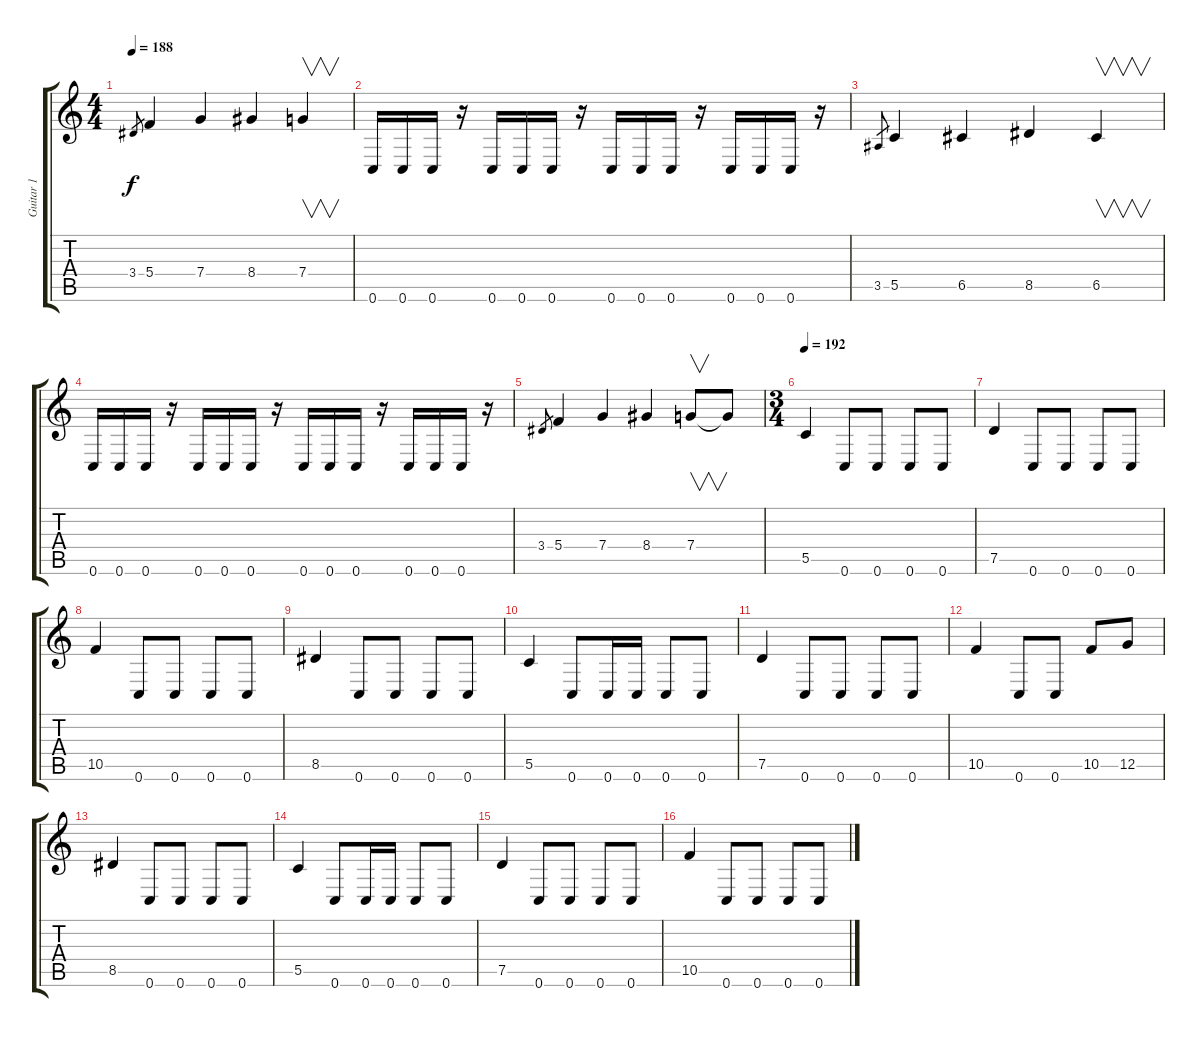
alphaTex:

\track ("Guitar 1" "Guitar 1") {instrument overdrivenguitar}
\staff {score tabs}
\tuning (D4 A3 F3 C3 G2 C2) {hide}
\ts (4 4)
\tempo 188
\clef g2
\ks c
3.4.8{gr dy f} 5.4.4 7.4.4 8.4.4 7.4.4{v} |
0.6.16 0.6.16 0.6.16 r.16 0.6.16 0.6.16 0.6.16 r.16 0.6.16 0.6.16 0.6.16 r.16 0.6.16 0.6.16 0.6.16 r.16 |
3.5.8{gr} 5.5.4 6.5.4 8.5.4 6.5.4{v} |
0.6.16 0.6.16 0.6.16 r.16 0.6.16 0.6.16 0.6.16 r.16 0.6.16 0.6.16 0.6.16 r.16 0.6.16 0.6.16 0.6.16 r.16 |
3.4.8{gr} 5.4.4 7.4.4 8.4.4 7.4.8{v} 7.4{t}.8 |
\ts (3 4)
\tempo 192
5.5.4 0.6.8 0.6.8 0.6.8 0.6.8 |
7.5.4 0.6.8 0.6.8 0.6.8 0.6.8 |
10.5.4 0.6.8 0.6.8 0.6.8 0.6.8 |
8.5.4 0.6.8 0.6.8 0.6.8 0.6.8 |
5.5.4 0.6.8 0.6.16 0.6.16 0.6.8 0.6.8 |
7.5.4 0.6.8 0.6.8 0.6.8 0.6.8 |
10.5.4 0.6.8 0.6.8 10.5.8 12.5.8 |
8.5.4 0.6.8 0.6.8 0.6.8 0.6.8 |
5.5.4 0.6.8 0.6.16 0.6.16 0.6.8 0.6.8 |
7.5.4 0.6.8 0.6.8 0.6.8 0.6.8 |
10.5.4 0.6.8 0.6.8 0.6.8 0.6.8
